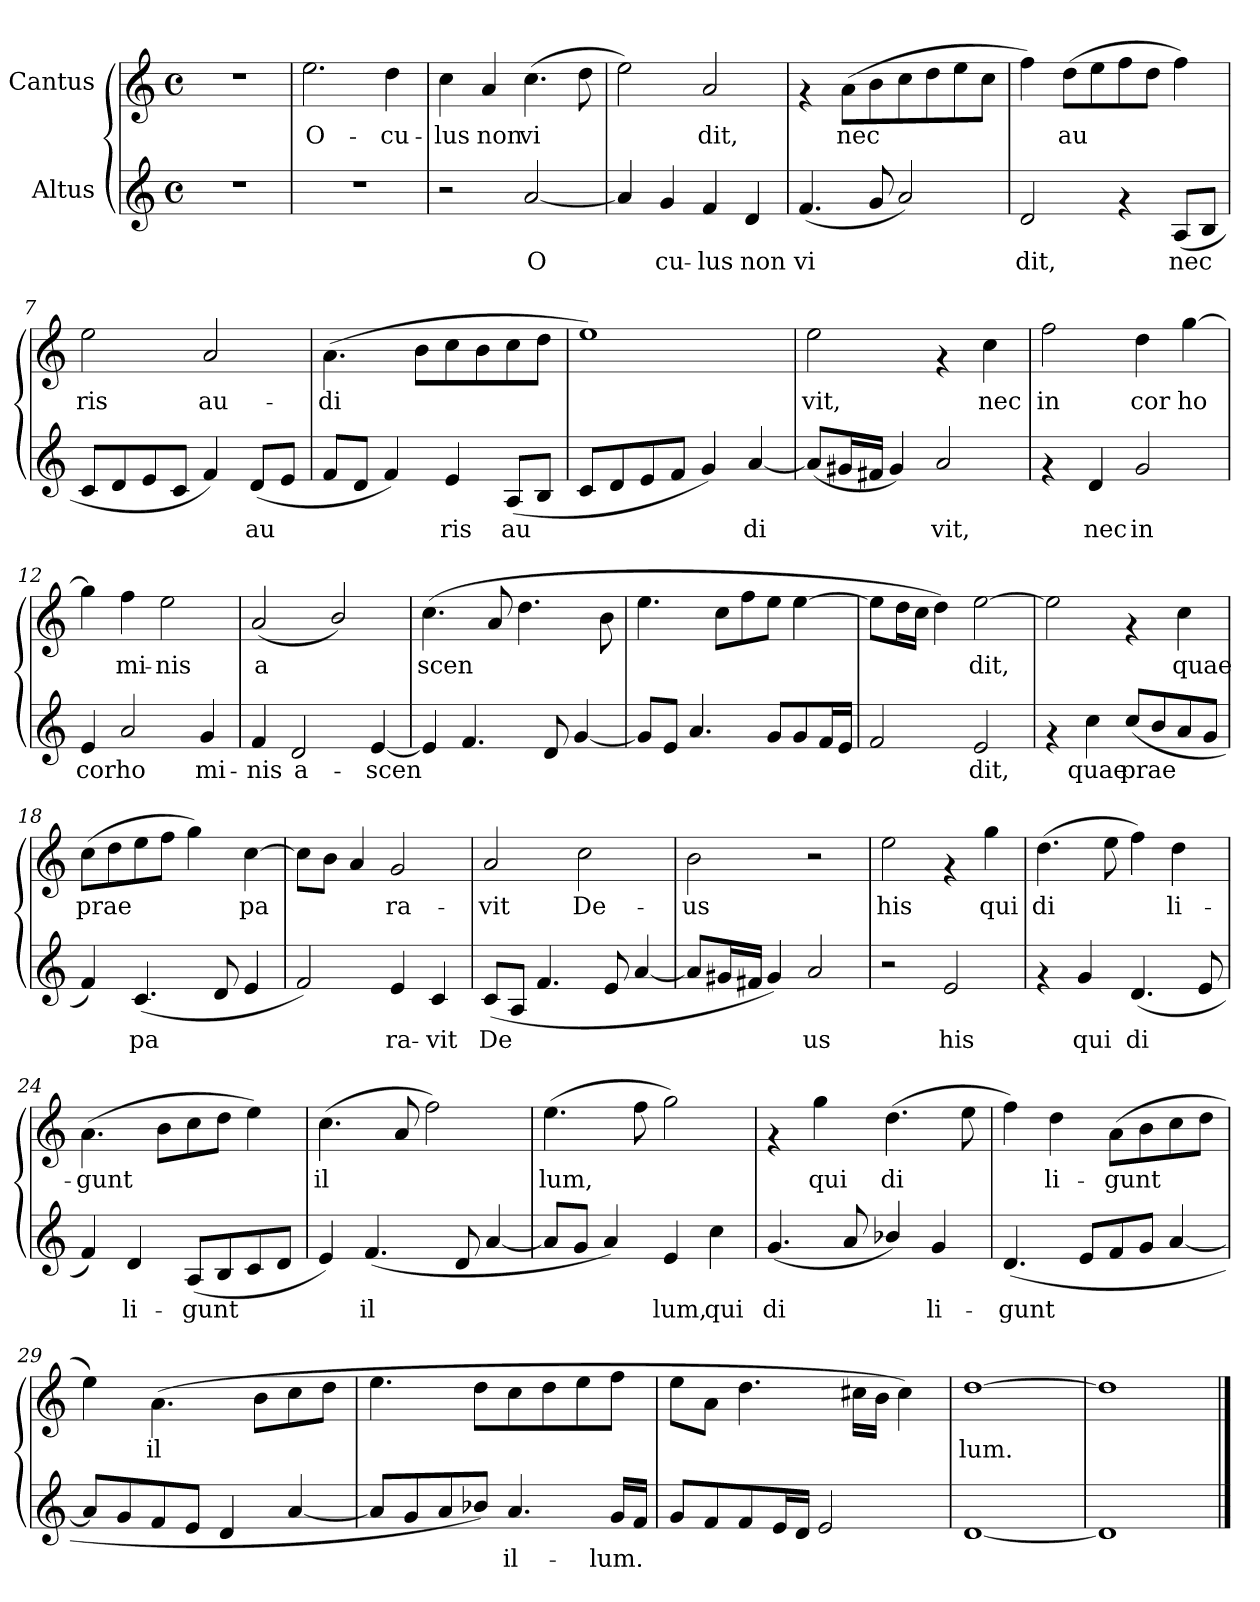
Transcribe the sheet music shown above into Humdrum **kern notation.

**kern	**text	**kern	**text
*part2	*part2	*part1	*part1
*staff2	*staff2	*staff1	*staff1
*I"Altus	*	*I"Cantus	*
!!LO:PB:g=z
*stria5	*	*stria5	*
*clefG2	*	*clefG2	*
*M4/4	*	*M4/4	*
*met(c)	*	*met(c)	*
=1	=1	=1	=1
1r	.	1r	.
=2	=2	=2	=2
*	*	*MM120	*
!	!	!	!LO:LY:b:cj
1r	.	2.ee\	O-
!	!	!	!LO:LY:b:cj
.	.	4dd\	-cu-
=3	=3	=3	=3
!	!	!	!LO:LY:b:cj
2r	.	4cc\	-lus
!	!	!	!LO:LY:b:cj
.	.	4a/	non
!	!LO:LY:b:cj	!	!LO:LY:b:cj
[<2a/	O-	(>4.cc\	vi-
!	!	!	!LO:LY:b:cj
.	.	8dd\	--
=4	=4	=4	=4
!	!LO:LY:b:cj	!	!LO:LY:b:cj
4a/]	-	2ee\)	-
!	!LO:LY:b:cj	!	!
4g/	cu-	.	.
!	!LO:LY:b:cj	!	!LO:LY:b:cj
4f/	-lus	2a/	dit,
!	!LO:LY:b:cj	!	!
4d/	non	.	.
=5	=5	=5	=5
!	!LO:LY:b:cj	!	!
(<4.f/	vi-	4rf	.
!	!	!	!LO:LY:b:cj
.	.	(>8a\L	nec
!	!LO:LY:b:cj	!	!LO:LY:b:cj
8g/	--	8b\	.
!	!LO:LY:b:cj	!	!LO:LY:b:cj
2a/)	--	8cc\	.
!	!	!	!LO:LY:b:cj
.	.	8dd\	.
!	!	!	!LO:LY:b:cj
.	.	8ee\	.
!	!	!	!LO:LY:b:cj
.	.	8cc\J	.
!!LO:LB:g=z
=6	=6	=6	=6
!	!LO:LY:b:cj	!	!LO:LY:b:cj
2d/	-dit,	4ff\)	.
!	!	!	!LO:LY:b:cj
.	.	(>8dd\L	au-
!	!	!	!LO:LY:b:cj
.	.	8ee\	--
!	!	!	!LO:LY:b:cj
4rf	.	8ff\	--
!	!	!	!LO:LY:b:cj
.	.	8dd\J	--
!	!LO:LY:b:cj	!	!LO:LY:b:cj
(<8A/L	nec	4ff\)	--
!	!LO:LY:b:cj	!	!
8B/J	.	.	.
=7	=7	=7	=7
!	!LO:LY:b:cj	!	!LO:LY:b:cj
8c/L	.	2ee\	-ris
!	!LO:LY:b:cj	!	!
8d/	.	.	.
!	!LO:LY:b:cj	!	!
8e/	.	.	.
!	!LO:LY:b:cj	!	!
8c/J	.	.	.
!	!LO:LY:b:cj	!	!LO:LY:b:cj
4f/)	.	2a/	au-
!	!LO:LY:b:cj	!	!
(<8d/L	au-	.	.
!	!LO:LY:b:cj	!	!
8e/J	--	.	.
=8	=8	=8	=8
!	!LO:LY:b:cj	!	!LO:LY:b:cj
8f/L	-	(>4.a\	-di-
!	!LO:LY:b:cj	!	!
8d/J	.	.	.
!	!LO:LY:b:cj	!	!
4f/)	.	.	.
!	!	!	!LO:LY:b:cj
.	.	8b\L	--
!	!LO:LY:b:cj	!	!LO:LY:b:cj
4e/	ris	8cc\	--
!	!	!	!LO:LY:b:cj
.	.	8b\	--
!	!LO:LY:b:cj	!	!LO:LY:b:cj
(<8A/L	au-	8cc\	--
!	!LO:LY:b:cj	!	!LO:LY:b:cj
8B/J	--	8dd\J	--
=9	=9	=9	=9
!	!LO:LY:b:cj	!	!
8c/L	-	1ee)	.
!	!LO:LY:b:cj	!	!
8d/	.	.	.
!	!LO:LY:b:cj	!	!
8e/	.	.	.
!	!LO:LY:b:cj	!	!
8f/J	.	.	.
!	!LO:LY:b:cj	!	!
4g/)	.	.	.
!	!LO:LY:b:cj	!	!
[<4a/	di-	.	.
=10	=10	=10	=10
!	!LO:LY:b:cj	!	!LO:LY:b:cj
(<8a/L]	-	2ee\	-vit,
!	!LO:LY:b:cj	!	!
16g#X/	.	.	.
!	!LO:LY:b:cj	!	!
16f#X/J	.	.	.
!	!LO:LY:b:cj	!	!
4g#/)	.	.	.
!	!LO:LY:b:cj	!	!
2a/	vit,	4rf	.
!	!	!	!LO:LY:b:cj
.	.	4cc\	nec
!!LO:LB:g=z
=11	=11	=11	=11
!	!	!	!LO:LY:b:cj
4rf	.	2ff\	in
!	!LO:LY:b:cj	!	!
4d/	nec	.	.
!	!LO:LY:b:cj	!	!LO:LY:b:cj
2g/	in	4dd\	cor
!	!	!	!LO:LY:b:cj
.	.	[>4gg\	ho
=12	=12	=12	=12
!	!LO:LY:b:cj	!	!LO:LY:b:cj
4e/	cor	4gg\]	.
!	!LO:LY:b:cj	!	!LO:LY:b:cj
2a/	ho	4ff\	mi-
!	!	!	!LO:LY:b:cj
.	.	2ee\	-nis
!	!LO:LY:b:cj	!	!
4g/	mi-	.	.
=13	=13	=13	=13
!	!LO:LY:b:cj	!	!LO:LY:b:cj
4f/	-nis	(<2a/	a-
!	!LO:LY:b:cj	!	!
2d/	a-	.	.
!	!	!	!LO:LY:b:cj
.	.	2b/)	--
!	!LO:LY:b:cj	!	!
[<4e/	-scen-	.	.
=14	=14	=14	=14
!	!	!	!LO:LY:b:cj
4e/]	.	(>4.cc\	-scen-
4.f/	.	.	.
!	!	!	!LO:LY:b:cj
.	.	8a/	--
!	!	!	!LO:LY:b:cj
.	.	4.dd\	--
8d/	.	.	.
[<4g/	.	.	.
!	!	!	!LO:LY:b:cj
.	.	8b\	--
=15	=15	=15	=15
8g/L]	.	4.ee\	.
8e/J	.	.	.
4.a/	.	.	.
.	.	8cc\L	.
.	.	8ff\	.
8g/L	.	8ee\J	.
8g/	.	[>4ee\	.
16f/	.	.	.
16e/J	.	.	.
!!LO:LB:g=z
=16	=16	=16	=16
!	!LO:LY:b:cj	!	!LO:LY:b:cj
2f/	-	8ee\L]	-
!	!	!	!LO:LY:b:cj
.	.	16dd\	.
!	!	!	!LO:LY:b:cj
.	.	16cc\J	.
!	!	!	!LO:LY:b:cj
.	.	4dd\)	.
!	!LO:LY:b:cj	!	!LO:LY:b:cj
2e/	dit,	[>2ee\	dit,
=17	=17	=17	=17
!	!	!	!LO:LY:b:cj
4rf	.	2ee\]	.
!	!LO:LY:b:cj	!	!
4cc\	quae	.	.
!	!LO:LY:b:cj	!	!
(<8cc/L	prae-	4rf	.
!	!LO:LY:b:cj	!	!
8b/	--	.	.
!	!LO:LY:b:cj	!	!LO:LY:b:cj
8a/	--	4cc\	quae
!	!LO:LY:b:cj	!	!
8g/J	--	.	.
=18	=18	=18	=18
!	!LO:LY:b:cj	!	!LO:LY:b:cj
4f/)	-	(>8cc\L	prae-
!	!	!	!LO:LY:b:cj
.	.	8dd\	-
!	!LO:LY:b:cj	!	!LO:LY:b:cj
(<4.c/	pa-	8ee\	.
!	!	!	!LO:LY:b:cj
.	.	8ff\J	.
!	!	!	!LO:LY:b:cj
.	.	4gg\)	.
!	!LO:LY:b:cj	!	!
8d/	--	.	.
!	!LO:LY:b:cj	!	!LO:LY:b:cj
4e/	--	[>4cc\	pa-
=19	=19	=19	=19
!	!LO:LY:b:cj	!	!LO:LY:b:cj
2f/)	-	8cc\L]	-
!	!	!	!LO:LY:b:cj
.	.	8b\J	.
!	!	!	!LO:LY:b:cj
.	.	4a/	.
!	!LO:LY:b:cj	!	!LO:LY:b:cj
4e/	ra-	2g/	ra-
!	!LO:LY:b:cj	!	!
4c/	-vit	.	.
=20	=20	=20	=20
!	!LO:LY:b:cj	!	!LO:LY:b:cj
(<8c/L	De-	2a/	-vit
!	!LO:LY:b:cj	!	!
8A/J	--	.	.
!	!LO:LY:b:cj	!	!
4.f/	--	.	.
!	!	!	!LO:LY:b:cj
.	.	2cc\	De-
!	!LO:LY:b:cj	!	!
8e/	--	.	.
!	!LO:LY:b:cj	!	!
[<4a/	--	.	.
!!LO:LB:g=z
=21	=21	=21	=21
!	!LO:LY:b:cj	!	!LO:LY:b:cj
8a/L]	-	2b\	-us
!	!LO:LY:b:cj	!	!
16g#X/	.	.	.
!	!LO:LY:b:cj	!	!
16f#X/J	.	.	.
!	!LO:LY:b:cj	!	!
4g#/)	.	.	.
!	!LO:LY:b:cj	!	!
2a/	us	2r	.
=22	=22	=22	=22
!	!	!	!LO:LY:b:cj
2r	.	2ee\	his
!	!LO:LY:b:cj	!	!
2e/	his	4rf	.
!	!	!	!LO:LY:b:cj
.	.	4gg\	qui
=23	=23	=23	=23
!	!	!	!LO:LY:b:cj
4rf	.	(>4.dd\	di-
!	!LO:LY:b:cj	!	!
4g/	qui	.	.
!	!	!	!LO:LY:b:cj
.	.	8ee\	-
!	!LO:LY:b:cj	!	!LO:LY:b:cj
(<4.d/	di-	4ff\)	.
!	!	!	!LO:LY:b:cj
.	.	4dd\	li-
!	!LO:LY:b:cj	!	!
8e/	--	.	.
=24	=24	=24	=24
!	!LO:LY:b:cj	!	!LO:LY:b:cj
4f/)	-	(>4.a\	-gunt
!	!LO:LY:b:cj	!	!
4d/	li-	.	.
!	!	!	!LO:LY:b:cj
.	.	8b\L	.
!	!LO:LY:b:cj	!	!LO:LY:b:cj
(<8A/L	-gunt	8cc\	.
!	!LO:LY:b:cj	!	!LO:LY:b:cj
8B/	.	8dd\J	.
!	!LO:LY:b:cj	!	!LO:LY:b:cj
8c/	.	4ee\)	.
!	!LO:LY:b:cj	!	!
8d/J	.	.	.
=25	=25	=25	=25
!	!LO:LY:b:cj	!	!LO:LY:b:cj
4e/)	.	(>4.cc\	il-
!	!LO:LY:b:cj	!	!
(<4.f/	il-	.	.
!	!	!	!LO:LY:b:cj
.	.	8a/	--
!	!	!	!LO:LY:b:cj
.	.	2ff\)	--
!	!LO:LY:b:cj	!	!
8d/	--	.	.
!	!LO:LY:b:cj	!	!
[<4a/	--	.	.
!!LO:LB:g=z
=26	=26	=26	=26
!	!LO:LY:b:cj	!	!LO:LY:b:cj
8a/L]	-	(>4.ee\	-lum,
!	!LO:LY:b:cj	!	!
8g/J	.	.	.
!	!LO:LY:b:cj	!	!
4a/)	.	.	.
!	!	!	!LO:LY:b:cj
.	.	8ff\	.
!	!LO:LY:b:cj	!	!LO:LY:b:cj
4e/	lum,	2gg\)	.
!	!LO:LY:b:cj	!	!
4cc\	qui	.	.
=27	=27	=27	=27
!	!LO:LY:b:cj	!	!
(<4.g/	di-	4rf	.
!	!	!	!LO:LY:b:cj
.	.	4gg\	qui
!	!LO:LY:b:cj	!	!
8a/	-	.	.
!	!LO:LY:b:cj	!	!LO:LY:b:cj
4b-X/)	.	(>4.dd\	di-
!	!LO:LY:b:cj	!	!
4g/	li-	.	.
!	!	!	!LO:LY:b:cj
.	.	8ee\	--
=28	=28	=28	=28
!	!LO:LY:b:cj	!	!LO:LY:b:cj
(<4.d/	-gunt	4ff\)	-
!	!	!	!LO:LY:b:cj
.	.	4dd\	li-
!	!LO:LY:b:cj	!	!
8e/L	.	.	.
!	!LO:LY:b:cj	!	!LO:LY:b:cj
8f/	.	(>8a\L	-gunt
!	!LO:LY:b:cj	!	!LO:LY:b:cj
8g/J	.	8b\	.
!	!LO:LY:b:cj	!	!LO:LY:b:cj
[<4a/	.	8cc\	.
!	!	!	!LO:LY:b:cj
.	.	8dd\J	.
=29	=29	=29	=29
!	!	!	!LO:LY:b:cj
8a/L]	.	4ee\)	.
8g/	.	.	.
!	!	!	!LO:LY:b:cj
8f/	.	(>4.a\	il-
8e/J	.	.	.
4d/	.	.	.
!	!	!	!LO:LY:b:cj
.	.	8b\L	--
!	!	!	!LO:LY:b:cj
[<4a/	.	8cc\	--
!	!	!	!LO:LY:b:cj
.	.	8dd\J	--
=30	=30	=30	=30
!	!LO:LY:b:cj	!	!
8a/L]	.	4.ee\	.
!	!LO:LY:b:cj	!	!
8g/	.	.	.
!	!LO:LY:b:cj	!	!
8a/	.	.	.
!	!LO:LY:b:cj	!	!
8b-X/J)	.	8dd\L	.
!	!LO:LY:b:cj	!	!
4.a/	il-	8cc\	.
.	.	8dd\	.
.	.	8ee\	.
!	!LO:LY:b:cj	!	!
16g/L	-lum.	8ff\J	.
!	!LO:LY:b:cj	!	!
16f/J	.	.	.
!!LO:LB:g=z
=31	=31	=31	=31
8g/L	.	8ee\L	.
8f/	.	8a\J	.
8f/	.	4.dd\	.
16e/	.	.	.
16d/J	.	.	.
2e/	.	.	.
.	.	16cc#X\L	.
.	.	16b\J	.
.	.	4cc#\)	.
=32	=32	=32	=32
!	!	!	!LO:LY:b:cj
[<1d	.	[>1dd	-lum.
=33	=33	=33	=33
1d]	.	1dd]	.
==	==	==	==
*-	*-	*-	*-
